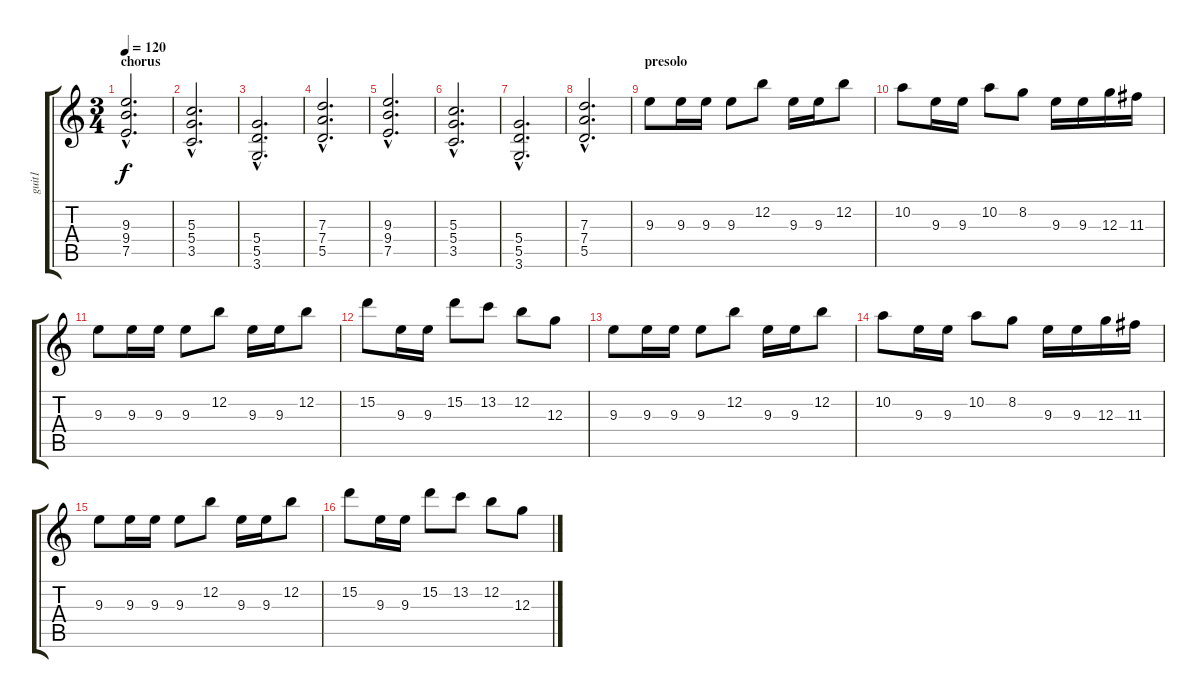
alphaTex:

\track ("guit1" "guit1") {instrument distortionguitar}
\staff {score tabs}
\tuning (E4 B3 G3 D3 A2 E2) {hide}
\ts (3 4)
\section ("" "chorus")
\tempo 120
\clef g2
\ks c
(9.3{hac} 9.4{hac} 7.5{hac}).2{d dy f} |
(5.3{hac} 5.4{hac} 3.5{hac}).2{d} |
(5.4{hac} 5.5{hac} 3.6{hac}).2{d} |
(7.3{hac} 7.4{hac} 5.5{hac}).2{d} |
(9.3{hac} 9.4{hac} 7.5{hac}).2{d} |
(5.3{hac} 5.4{hac} 3.5{hac}).2{d} |
(5.4{hac} 5.5{hac} 3.6{hac}).2{d} |
(7.3{hac} 7.4{hac} 5.5{hac}).2{d} |
\section ("" "presolo")
9.3.8 9.3.16 9.3.16 9.3.8 12.2.8 9.3.16 9.3.16 12.2.8 |
10.2.8 9.3.16 9.3.16 10.2.8 8.2.8 9.3.16 9.3.16 12.3.16 11.3.16 |
9.3.8 9.3.16 9.3.16 9.3.8 12.2.8 9.3.16 9.3.16 12.2.8 |
15.2.8 9.3.16 9.3.16 15.2.8 13.2.8 12.2.8 12.3.8 |
9.3.8 9.3.16 9.3.16 9.3.8 12.2.8 9.3.16 9.3.16 12.2.8 |
10.2.8 9.3.16 9.3.16 10.2.8 8.2.8 9.3.16 9.3.16 12.3.16 11.3.16 |
9.3.8 9.3.16 9.3.16 9.3.8 12.2.8 9.3.16 9.3.16 12.2.8 |
15.2.8 9.3.16 9.3.16 15.2.8 13.2.8 12.2.8 12.3.8
